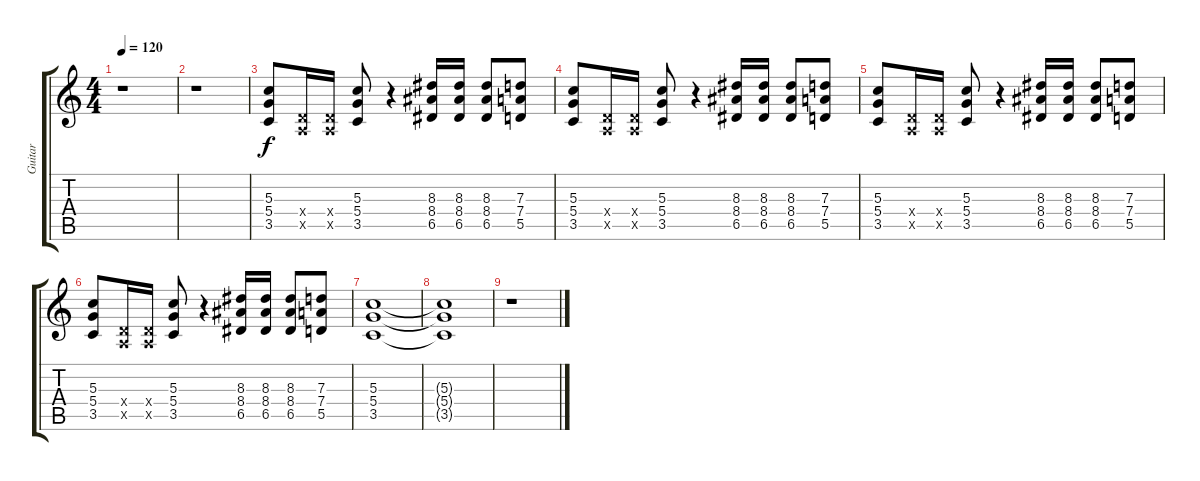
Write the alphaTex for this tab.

\track ("Guitar" "Guitar") {instrument distortionguitar}
\staff {score tabs}
\tuning (E4 B3 G3 D3 A2 E2) {hide}
\ts (4 4)
\tempo 120
\clef g2
\ks c
r.1{dy f} |
r.1 |
(5.3 5.4 3.5).8{instrument distortionguitar} (0.4{x} 0.5{x}).16 (0.4{x} 0.5{x}).16 (5.3 5.4 3.5).8 r.4 (8.3 8.4 6.5).16 (8.3 8.4 6.5).16 (8.3 8.4 6.5).8 (7.3 7.4 5.5).8 |
(5.3 5.4 3.5).8{instrument distortionguitar} (0.4{x} 0.5{x}).16 (0.4{x} 0.5{x}).16 (5.3 5.4 3.5).8 r.4 (8.3 8.4 6.5).16 (8.3 8.4 6.5).16 (8.3 8.4 6.5).8 (7.3 7.4 5.5).8 |
(5.3 5.4 3.5).8{instrument distortionguitar} (0.4{x} 0.5{x}).16 (0.4{x} 0.5{x}).16 (5.3 5.4 3.5).8 r.4 (8.3 8.4 6.5).16 (8.3 8.4 6.5).16 (8.3 8.4 6.5).8 (7.3 7.4 5.5).8 |
(5.3 5.4 3.5).8{instrument distortionguitar} (0.4{x} 0.5{x}).16 (0.4{x} 0.5{x}).16 (5.3 5.4 3.5).8 r.4 (8.3 8.4 6.5).16 (8.3 8.4 6.5).16 (8.3 8.4 6.5).8 (7.3 7.4 5.5).8 |
(5.3 5.4 3.5).1 |
(5.3{t} 5.4{t} 3.5{t}).1 |
r.1
